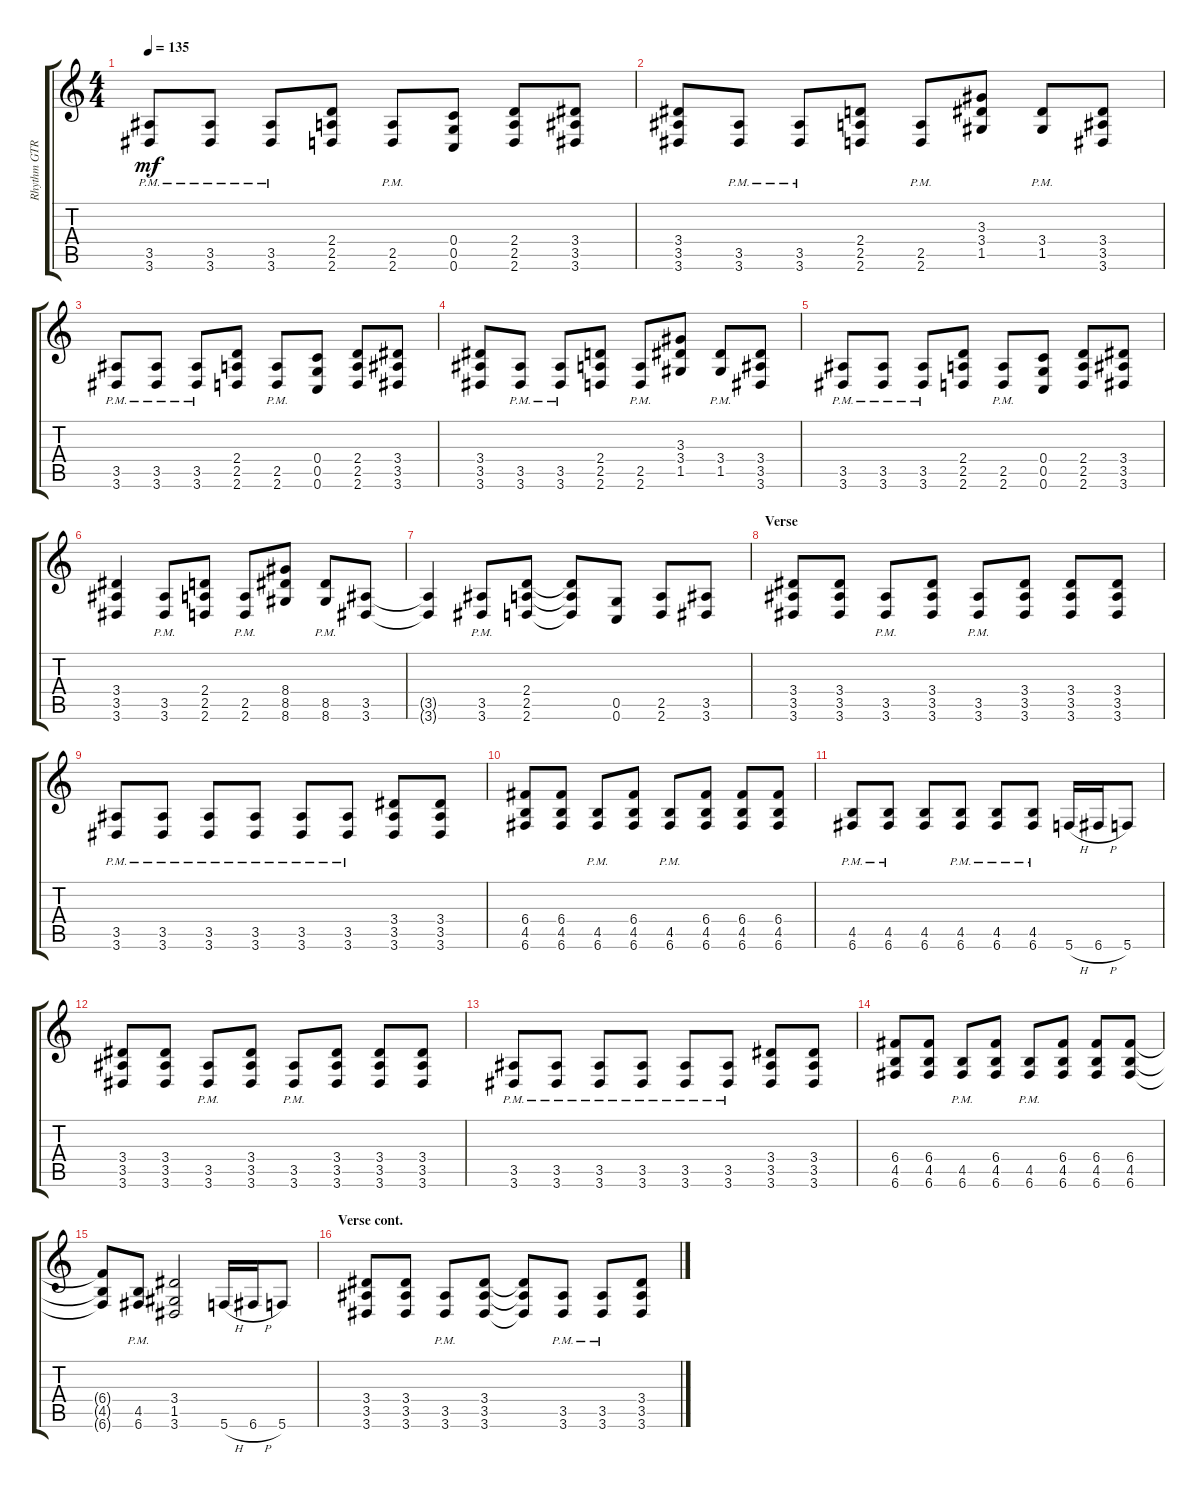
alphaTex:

\track ("Rhythm GTR 2" "Rhythm GTR") {instrument distortionguitar}
\staff {score tabs}
\tuning (D4 A3 F3 C3 G2 C2) {hide}
\ts (4 4)
\tempo 135
\clef g2
\ks aminor
(3.5{pm} 3.6{pm}).8{dy mf} (3.5{pm} 3.6{pm}).8 (3.5{pm} 3.6{pm}).8 (2.4 2.5 2.6).8 (2.5{pm} 2.6{pm}).8 (0.4 0.5 0.6).8 (2.4 2.5 2.6).8 (3.4 3.5 3.6).8 |
(3.4 3.5 3.6).8 (3.5{pm} 3.6{pm}).8 (3.5{pm} 3.6{pm}).8 (2.4 2.5 2.6).8 (2.5{pm} 2.6{pm}).8 (3.3 3.4 1.5).8 (3.4{pm} 1.5{pm}).8 (3.4 3.5 3.6).8 |
(3.5{pm} 3.6{pm}).8 (3.5{pm} 3.6{pm}).8 (3.5{pm} 3.6{pm}).8 (2.4 2.5 2.6).8 (2.5{pm} 2.6{pm}).8 (0.4 0.5 0.6).8 (2.4 2.5 2.6).8 (3.4 3.5 3.6).8 |
(3.4 3.5 3.6).8 (3.5{pm} 3.6{pm}).8 (3.5{pm} 3.6{pm}).8 (2.4 2.5 2.6).8 (2.5{pm} 2.6{pm}).8 (3.3 3.4 1.5).8 (3.4{pm} 1.5{pm}).8 (3.4 3.5 3.6).8 |
(3.5{pm} 3.6{pm}).8 (3.5{pm} 3.6{pm}).8 (3.5{pm} 3.6{pm}).8 (2.4 2.5 2.6).8 (2.5{pm} 2.6{pm}).8 (0.4 0.5 0.6).8 (2.4 2.5 2.6).8 (3.4 3.5 3.6).8 |
(3.4 3.5 3.6).4 (3.5{pm} 3.6{pm}).8 (2.4 2.5 2.6).8 (2.5{pm} 2.6{pm}).8 (8.4 8.5 8.6).8 (8.5{pm} 8.6{pm}).8 (3.5 3.6).8 |
(3.5{t} 3.6{t}).4 (3.5{pm} 3.6{pm}).8 (2.4 2.5 2.6).8 (2.4{t} 2.5{t} 2.6{t}).8 (0.5 0.6).8 (2.5 2.6).8 (3.5 3.6).8 |
\section ("" "Verse")
(3.4 3.5 3.6).8 (3.4 3.5 3.6).8 (3.5{pm} 3.6{pm}).8 (3.4 3.5 3.6).8 (3.5{pm} 3.6{pm}).8 (3.4 3.5 3.6).8 (3.4 3.5 3.6).8 (3.4 3.5 3.6).8 |
(3.5{pm} 3.6{pm}).8 (3.5{pm} 3.6{pm}).8 (3.5{pm} 3.6{pm}).8 (3.5{pm} 3.6{pm}).8 (3.5{pm} 3.6{pm}).8 (3.5{pm} 3.6{pm}).8 (3.4 3.5 3.6).8 (3.4 3.5 3.6).8 |
(6.4 4.5 6.6).8 (6.4 4.5 6.6).8 (4.5{pm} 6.6{pm}).8 (6.4 4.5 6.6).8 (4.5{pm} 6.6{pm}).8 (6.4 4.5 6.6).8 (6.4 4.5 6.6).8 (6.4 4.5 6.6).8 |
(4.5{pm} 6.6{pm}).8 (4.5{pm} 6.6{pm}).8 (4.5 6.6).8 (4.5{pm} 6.6{pm}).8 (4.5{pm} 6.6{pm}).8 (4.5{pm} 6.6{pm}).8 5.6{h}.16 6.6{h}.16 5.6.8 |
(3.4 3.5 3.6).8 (3.4 3.5 3.6).8 (3.5{pm} 3.6{pm}).8 (3.4 3.5 3.6).8 (3.5{pm} 3.6{pm}).8 (3.4 3.5 3.6).8 (3.4 3.5 3.6).8 (3.4 3.5 3.6).8 |
(3.5{pm} 3.6{pm}).8 (3.5{pm} 3.6{pm}).8 (3.5{pm} 3.6{pm}).8 (3.5{pm} 3.6{pm}).8 (3.5{pm} 3.6{pm}).8 (3.5{pm} 3.6{pm}).8 (3.4 3.5 3.6).8 (3.4 3.5 3.6).8 |
(6.4 4.5 6.6).8 (6.4 4.5 6.6).8 (4.5{pm} 6.6{pm}).8 (6.4 4.5 6.6).8 (4.5{pm} 6.6{pm}).8 (6.4 4.5 6.6).8 (6.4 4.5 6.6).8 (6.4 4.5 6.6).8 |
(6.4{t} 4.5{t} 6.6{t}).8 (4.5{pm} 6.6{pm}).8 (3.4 1.5 3.6).2 5.6{h}.16 6.6{h}.16 5.6.8 |
\section ("" "Verse cont.")
(3.4 3.5 3.6).8 (3.4 3.5 3.6).8 (3.5{pm} 3.6{pm}).8 (3.4 3.5 3.6).8 (3.4{t} 3.5{t} 3.6{t}).8 (3.5{pm} 3.6{pm}).8 (3.5{pm} 3.6{pm}).8 (3.4 3.5 3.6).8
